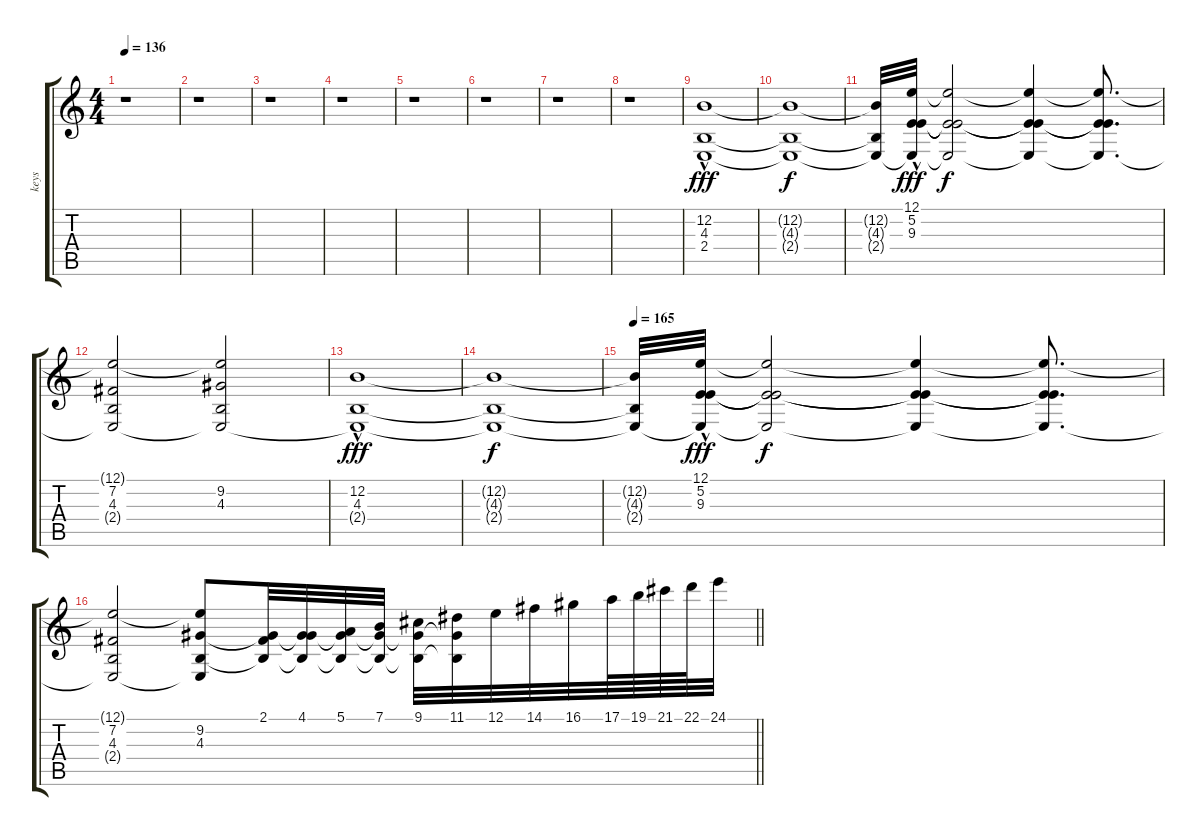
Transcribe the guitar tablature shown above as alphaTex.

\track ("keys" "keys") {instrument synthvoice}
\staff {score tabs}
\tuning (E4 B3 G3 D3 A2 E2) {hide}
\ts (4 4)
\tempo 136
\clef g2
\ks c
r.1{dy f} |
r.1 |
r.1 |
r.1 |
r.1 |
r.1 |
r.1 |
r.1 |
(12.2{hac} 4.3 2.4).1{dy fff} |
(12.2{t} 4.3{t} 2.4{t}).1{dy f} |
(12.2{t} 4.3{t} 2.4{t}).32 (12.1 5.2{hac} 9.3{hac} 2.4{t}).32{dy fff} (12.1{t} 5.2{t} 9.3{t} 2.4{t}).2{dy f} (12.1{t} 5.2{t} 9.3{t} 2.4{t}).4 (12.1{t} 5.2{t} 9.3{t} 2.4{t}).8{d} |
(12.1{t} 7.2 4.3 2.4{t}).2 (12.1{t} 9.2 4.3 2.4{t}).2 |
(12.2{hac} 4.3 2.4{t}).1{dy fff} |
(12.2{t} 4.3{t} 2.4{t}).1{dy f} |
\tempo 165
(12.2{t} 4.3{t} 2.4{t}).32 (12.1 5.2{hac} 9.3{hac} 2.4{t}).32{dy fff} (12.1{t} 5.2{t} 9.3{t} 2.4{t}).2{dy f} (12.1{t} 5.2{t} 9.3{t} 2.4{t}).4 (12.1{t} 5.2{t} 9.3{t} 2.4{t}).8{d} |
\barLineRight lightlight
(12.1{t} 7.2 4.3 2.4{t}).2 (12.1{t} 9.2 4.3 2.4{t}).8{volume 10} (2.1 9.2{t} 4.3{t}).32 (4.1 9.2{t} 4.3{t}).32 (5.1 9.2{t} 4.3{t}).32 (7.1 9.2{t} 4.3{t}).32 (9.1 9.2{t} 4.3{t}).32 (11.1 9.2{t} 4.3{t}).32 12.1.32 14.1.32 16.1.32 17.1.64 19.1.64 21.1.64 22.1.64 24.1.32
